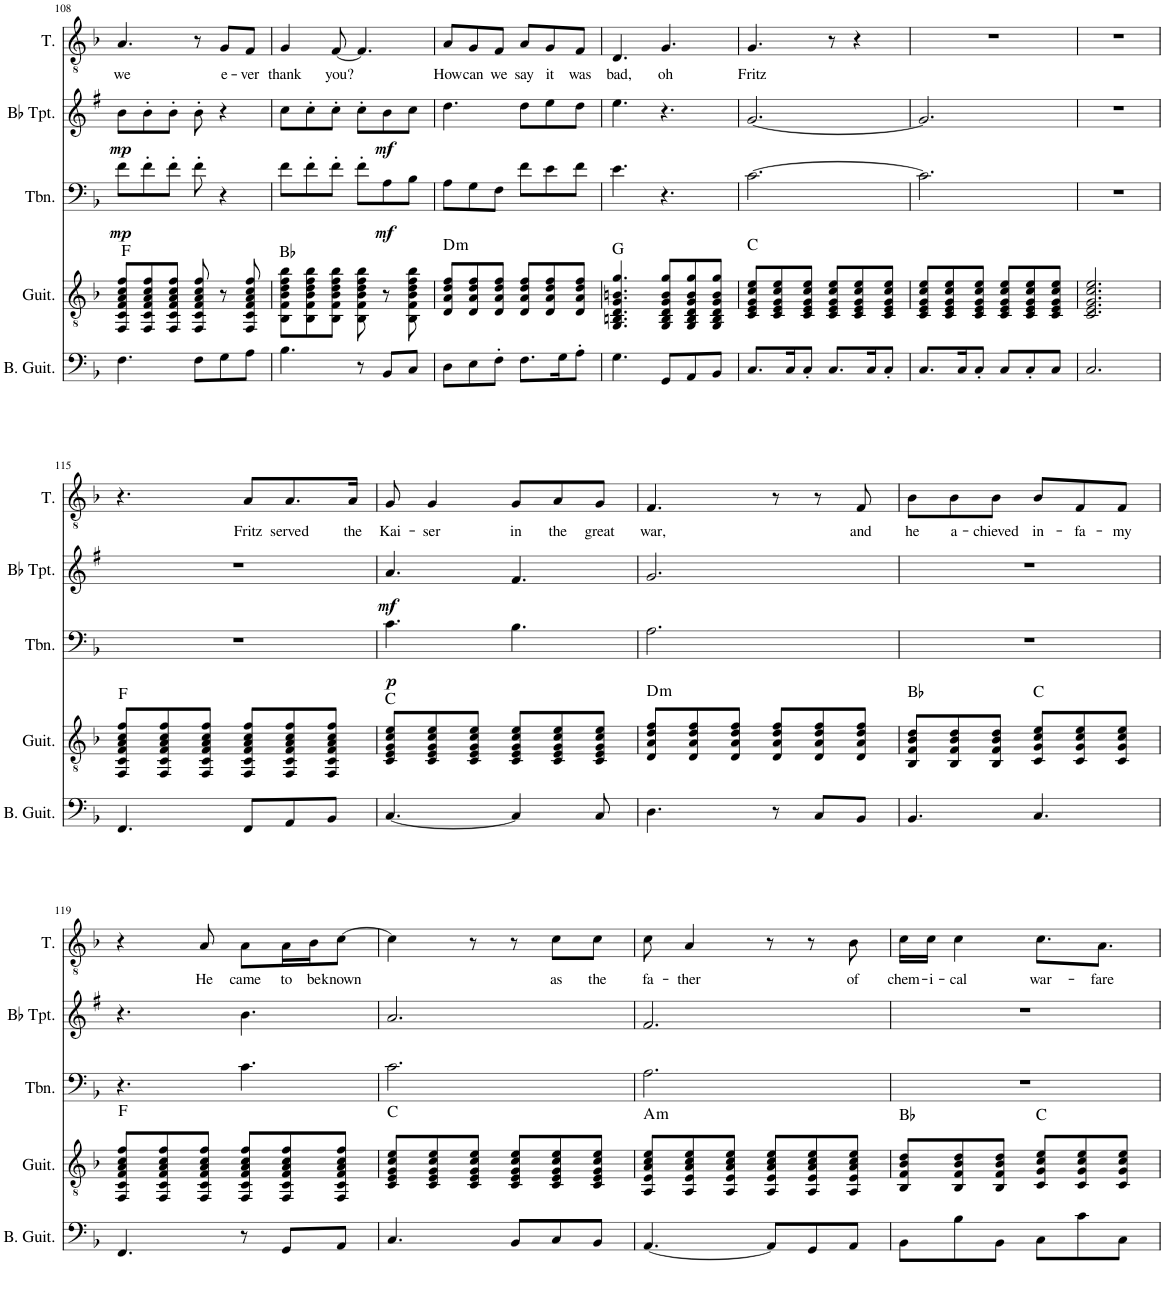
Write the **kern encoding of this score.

**kern	**kern	**harte	**kern	**dynam	**kern	**dynam	**kern	**text
*part5	*part4	*part4	*part3	*part3	*part2	*part2	*part1	*part1
*staff5	*staff4	*	*staff3	*staff3	*staff2	*staff2	*staff1	*staff1
*I"Bass Guitar	*I"Acoustic Guitar	*	*I"Trombone	*	*I"Bb Trumpet	*	*I"Tenor	*
*I'B. Guit.	*I'Guit.	*	*I'Tbn.	*	*I'Bb Tpt.	*	*I'T.	*
!!LO:PB:g=z
*clefF4	*clefGv2	*	*clefF4	*	*clefG2	*	*clefGv2	*
*Trd7c12	*	*	*	*	*Trd1c2	*	*	*
*k[b-]	*k[b-]	*	*k[b-]	*	*k[f#]	*	*k[b-]	*
*M6/8	*M6/8	*	*M6/8	*	*M6/8	*	*M6/8	*
=108	=108	=108	=108	=108	=108	=108	=108	=108
!	!	!	!	!LO:DY:b	!	!LO:DY:b	!	!LO:LY:b
4.F\	8FF/ 8C/ 8F/ 8A/ 8c/ 8f/L	F:maj	8f\L	mp	8b\L	mp	4.A/	we
.	8FF/ 8C/ 8F/ 8A/ 8c/ 8f/	.	8f'\	.	8b'\	.	.	.
.	8FF/ 8C/ 8F/ 8A/ 8c/ 8f/J	.	8f'\J	.	8b'\J	.	.	.
8F\L	8FF/ 8C/ 8F/ 8A/ 8c/ 8f/	.	8f'\	.	8b'\	.	8r	.
!	!	!	!	!	!	!	!	!LO:LY:b
8G\	8r	.	4r	.	4r	.	8G/L	e-
!	!	!	!	!	!	!	!	!LO:LY:b
8A\J	8FF/ 8C/ 8F/ 8A/ 8c/ 8f/	.	.	.	.	.	8F/J	-ver
=109	=109	=109	=109	=109	=109	=109	=109	=109
!	!	!	!	!	!	!	!	!LO:LY:b
4.B-\	8BB-\ 8F\ 8B-\ 8d\ 8f\ 8b-\L	Bb:maj	8f\L	.	8cc\L	.	4G/	thank
.	8BB-\ 8F\ 8B-\ 8d\ 8f\ 8b-\	.	8f'\	.	8cc'\	.	.	.
!	!	!	!	!	!	!	!	!LO:LY:b
.	8BB-\ 8F\ 8B-\ 8d\ 8f\ 8b-\J	.	8f'\J	.	8cc'\J	.	[8F/	you?
8r	8BB-\ 8F\ 8B-\ 8d\ 8f\ 8b-\	.	8f'\L	.	8cc'\L	.	4.F/]	.
!	!	!	!	!LO:DY:b	!	!LO:DY:b	!	!
8BB-/L	8r	.	8A\	mf	8b\	mf	.	.
8C/J	8BB-\ 8F\ 8B-\ 8d\ 8f\ 8b-\	.	8B-\J	.	8cc\J	.	.	.
=110	=110	=110	=110	=110	=110	=110	=110	=110
!	!	!LO:H:kt=m	!	!	!	!	!	!LO:LY:b
8D\L	8D/ 8A/ 8d/ 8f/L	D:min	8A\L	.	4.dd\	.	8A/L	How
!	!	!	!	!	!	!	!	!LO:LY:b
8E\	8D/ 8A/ 8d/ 8f/	.	8G\	.	.	.	8G/	can
!	!	!	!	!	!	!	!	!LO:LY:b
8F'\J	8D/ 8A/ 8d/ 8f/J	.	8F\J	.	.	.	8F/J	we
!	!	!	!	!	!	!	!	!LO:LY:b
8.F\L	8D/ 8A/ 8d/ 8f/L	.	8f\L	.	8dd\L	.	8A/L	say
!	!	!	!	!	!	!	!	!LO:LY:b
.	8D/ 8A/ 8d/ 8f/	.	8e\	.	8ee\	.	8G/	it
16G\K	.	.	.	.	.	.	.	.
!	!	!	!	!	!	!	!	!LO:LY:b
8A'\J	8D/ 8A/ 8d/ 8f/J	.	8f\J	.	8dd\J	.	8F/J	was
=111	=111	=111	=111	=111	=111	=111	=111	=111
!	!	!	!	!	!	!	!	!LO:LY:b
4.G\	4.GG/ 4.BBn/ 4.D/ 4.G/ 4.Bn/ 4.g/	G:maj	4.e\	.	4.ee\	.	4.D/	bad,
!	!	!	!	!	!	!	!	!LO:LY:b
8GG/L	8GG/ 8BB/ 8D/ 8G/ 8B/ 8g/L	.	4.r	.	4.r	.	4.G/	oh
8AA/	8GG/ 8BB/ 8D/ 8G/ 8B/ 8g/	.	.	.	.	.	.	.
8BB-/J	8GG/ 8BB/ 8D/ 8G/ 8B/ 8g/J	.	.	.	.	.	.	.
=112	=112	=112	=112	=112	=112	=112	=112	=112
!	!	!	!	!	!	!	!	!LO:LY:b
8.C/L	8C/ 8E/ 8G/ 8c/ 8e/L	C:maj	[2.c\	.	[2.g/	.	4.G/	Fritz
.	8C/ 8E/ 8G/ 8c/ 8e/	.	.	.	.	.	.	.
16C/K	.	.	.	.	.	.	.	.
8C'/J	8C/ 8E/ 8G/ 8c/ 8e/J	.	.	.	.	.	.	.
8.C/L	8C/ 8E/ 8G/ 8c/ 8e/L	.	.	.	.	.	8r	.
.	8C/ 8E/ 8G/ 8c/ 8e/	.	.	.	.	.	4r	.
16C/K	.	.	.	.	.	.	.	.
8C'/J	8C/ 8E/ 8G/ 8c/ 8e/J	.	.	.	.	.	.	.
=113	=113	=113	=113	=113	=113	=113	=113	=113
8.C/L	8C/ 8E/ 8G/ 8c/ 8e/L	.	2.c\]	.	2.g/]	.	2.r	.
.	8C/ 8E/ 8G/ 8c/ 8e/	.	.	.	.	.	.	.
16C/K	.	.	.	.	.	.	.	.
8C'/J	8C/ 8E/ 8G/ 8c/ 8e/J	.	.	.	.	.	.	.
8C/L	8C/ 8E/ 8G/ 8c/ 8e/L	.	.	.	.	.	.	.
8C'/	8C/ 8E/ 8G/ 8c/ 8e/	.	.	.	.	.	.	.
8C/J	8C/ 8E/ 8G/ 8c/ 8e/J	.	.	.	.	.	.	.
=114	=114	=114	=114	=114	=114	=114	=114	=114
2.C/	2.C/ 2.E/ 2.G/ 2.c/ 2.e/	.	2.r	.	2.r	.	2.r	.
!!LO:LB:g=z
=115	=115	=115	=115	=115	=115	=115	=115	=115
4.FF/	8FF/ 8C/ 8F/ 8A/ 8c/ 8f/L	F:maj	2.r	.	2.r	.	4.r	.
.	8FF/ 8C/ 8F/ 8A/ 8c/ 8f/	.	.	.	.	.	.	.
.	8FF/ 8C/ 8F/ 8A/ 8c/ 8f/J	.	.	.	.	.	.	.
!	!	!	!	!	!	!	!	!LO:LY:b
8FF/L	8FF/ 8C/ 8F/ 8A/ 8c/ 8f/L	.	.	.	.	.	8A/L	Fritz
!	!	!	!	!	!	!	!	!LO:LY:b
8AA/	8FF/ 8C/ 8F/ 8A/ 8c/ 8f/	.	.	.	.	.	8.A/	served
8BB-/J	8FF/ 8C/ 8F/ 8A/ 8c/ 8f/J	.	.	.	.	.	.	.
!	!	!	!	!	!	!	!	!LO:LY:b
.	.	.	.	.	.	.	16A/Jk	the
=116	=116	=116	=116	=116	=116	=116	=116	=116
!	!	!	!	!LO:DY:b	!	!LO:DY:b	!	!LO:LY:b
[4.C/	8C/ 8E/ 8G/ 8c/ 8e/L	C:maj	4.c\	p	4.a/	mf	8G/	Kai-
!	!	!	!	!	!	!	!	!LO:LY:b
.	8C/ 8E/ 8G/ 8c/ 8e/	.	.	.	.	.	4G/	-ser
.	8C/ 8E/ 8G/ 8c/ 8e/J	.	.	.	.	.	.	.
!	!	!	!	!	!	!	!	!LO:LY:b
4C/]	8C/ 8E/ 8G/ 8c/ 8e/L	.	4.B-\	.	4.f#/	.	8G/L	in
!	!	!	!	!	!	!	!	!LO:LY:b
.	8C/ 8E/ 8G/ 8c/ 8e/	.	.	.	.	.	8A/	the
!	!	!	!	!	!	!	!	!LO:LY:b
8C/	8C/ 8E/ 8G/ 8c/ 8e/J	.	.	.	.	.	8G/J	great
=117	=117	=117	=117	=117	=117	=117	=117	=117
!	!	!LO:H:kt=m	!	!	!	!	!	!LO:LY:b
4.D\	8D/ 8A/ 8d/ 8f/L	D:min	2.A\	.	2.g/	.	4.F/	war,
.	8D/ 8A/ 8d/ 8f/	.	.	.	.	.	.	.
.	8D/ 8A/ 8d/ 8f/J	.	.	.	.	.	.	.
8r	8D/ 8A/ 8d/ 8f/L	.	.	.	.	.	8r	.
8C/L	8D/ 8A/ 8d/ 8f/	.	.	.	.	.	8r	.
!	!	!	!	!	!	!	!	!LO:LY:b
8BB-/J	8D/ 8A/ 8d/ 8f/J	.	.	.	.	.	8F/	and
=118	=118	=118	=118	=118	=118	=118	=118	=118
!	!	!	!	!	!	!	!	!LO:LY:b
4.BB-/	8BB-/ 8F/ 8B-/ 8d/L	Bb:maj	2.r	.	2.r	.	8B-\L	he
!	!	!	!	!	!	!	!	!LO:LY:b
.	8BB-/ 8F/ 8B-/ 8d/	.	.	.	.	.	8B-\	a-
!	!	!	!	!	!	!	!	!LO:LY:b
.	8BB-/ 8F/ 8B-/ 8d/J	.	.	.	.	.	8B-\J	-chieved
!	!	!	!	!	!	!	!	!LO:LY:b
4.C/	8C/ 8G/ 8c/ 8e/L	C:maj	.	.	.	.	8B-/L	in-
!	!	!	!	!	!	!	!	!LO:LY:b
.	8C/ 8G/ 8c/ 8e/	.	.	.	.	.	8F/	-fa-
!	!	!	!	!	!	!	!	!LO:LY:b
.	8C/ 8G/ 8c/ 8e/J	.	.	.	.	.	8F/J	-my
!!LO:LB:g=z
=119	=119	=119	=119	=119	=119	=119	=119	=119
4.FF/	8FF/ 8C/ 8F/ 8A/ 8c/ 8f/L	F:maj	4.r	.	4.r	.	4r	.
.	8FF/ 8C/ 8F/ 8A/ 8c/ 8f/	.	.	.	.	.	.	.
!	!	!	!	!	!	!	!	!LO:LY:b
.	8FF/ 8C/ 8F/ 8A/ 8c/ 8f/J	.	.	.	.	.	8A/	He
!	!	!	!	!	!	!	!	!LO:LY:b
8r	8FF/ 8C/ 8F/ 8A/ 8c/ 8f/L	.	4.c\	.	4.b\	.	8A\L	came
!	!	!	!	!	!	!	!	!LO:LY:b
8GG/L	8FF/ 8C/ 8F/ 8A/ 8c/ 8f/	.	.	.	.	.	16A\L	to
!	!	!	!	!	!	!	!	!LO:LY:b
.	.	.	.	.	.	.	16B-\J	be
!	!	!	!	!	!	!	!	!LO:LY:b
8AA/J	8FF/ 8C/ 8F/ 8A/ 8c/ 8f/J	.	.	.	.	.	[8c\J	known
=120	=120	=120	=120	=120	=120	=120	=120	=120
4.C/	8C/ 8E/ 8G/ 8c/ 8e/L	C:maj	2.c\	.	2.a/	.	4c\]	.
.	8C/ 8E/ 8G/ 8c/ 8e/	.	.	.	.	.	.	.
.	8C/ 8E/ 8G/ 8c/ 8e/J	.	.	.	.	.	8r	.
8BB-/L	8C/ 8E/ 8G/ 8c/ 8e/L	.	.	.	.	.	8r	.
!	!	!	!	!	!	!	!	!LO:LY:b
8C/	8C/ 8E/ 8G/ 8c/ 8e/	.	.	.	.	.	8c\L	as
!	!	!	!	!	!	!	!	!LO:LY:b
8BB-/J	8C/ 8E/ 8G/ 8c/ 8e/J	.	.	.	.	.	8c\J	the
=121	=121	=121	=121	=121	=121	=121	=121	=121
!	!	!LO:H:kt=m	!	!	!	!	!	!LO:LY:b
[4.AA/	8AA/ 8E/ 8A/ 8c/ 8e/L	A:min	2.A\	.	2.f#/	.	8c\	fa-
!	!	!	!	!	!	!	!	!LO:LY:b
.	8AA/ 8E/ 8A/ 8c/ 8e/	.	.	.	.	.	4A/	-ther
.	8AA/ 8E/ 8A/ 8c/ 8e/J	.	.	.	.	.	.	.
8AA/L]	8AA/ 8E/ 8A/ 8c/ 8e/L	.	.	.	.	.	8r	.
8GG/	8AA/ 8E/ 8A/ 8c/ 8e/	.	.	.	.	.	8r	.
!	!	!	!	!	!	!	!	!LO:LY:b
8AA/J	8AA/ 8E/ 8A/ 8c/ 8e/J	.	.	.	.	.	8B-\	of
=122	=122	=122	=122	=122	=122	=122	=122	=122
!	!	!	!	!	!	!	!	!LO:LY:b
8BB-\L	8BB-/ 8F/ 8B-/ 8d/L	Bb:maj	2.r	.	2.r	.	16c\LL	chem-
!	!	!	!	!	!	!	!	!LO:LY:b
.	.	.	.	.	.	.	16c\JJ	-i-
!	!	!	!	!	!	!	!	!LO:LY:b
8B-\	8BB-/ 8F/ 8B-/ 8d/	.	.	.	.	.	4c\	-cal
8BB-\J	8BB-/ 8F/ 8B-/ 8d/J	.	.	.	.	.	.	.
!	!	!	!	!	!	!	!	!LO:LY:b
8C\L	8C/ 8G/ 8c/ 8e/L	C:maj	.	.	.	.	8.c\L	war-
8c\	8C/ 8G/ 8c/ 8e/	.	.	.	.	.	.	.
!	!	!	!	!	!	!	!	!LO:LY:b
.	.	.	.	.	.	.	8.A\J	-fare
8C\J	8C/ 8G/ 8c/ 8e/J	.	.	.	.	.	.	.
=	=	=	=	=	=	=	=	=
*-	*-	*-	*-	*-	*-	*-	*-	*-
